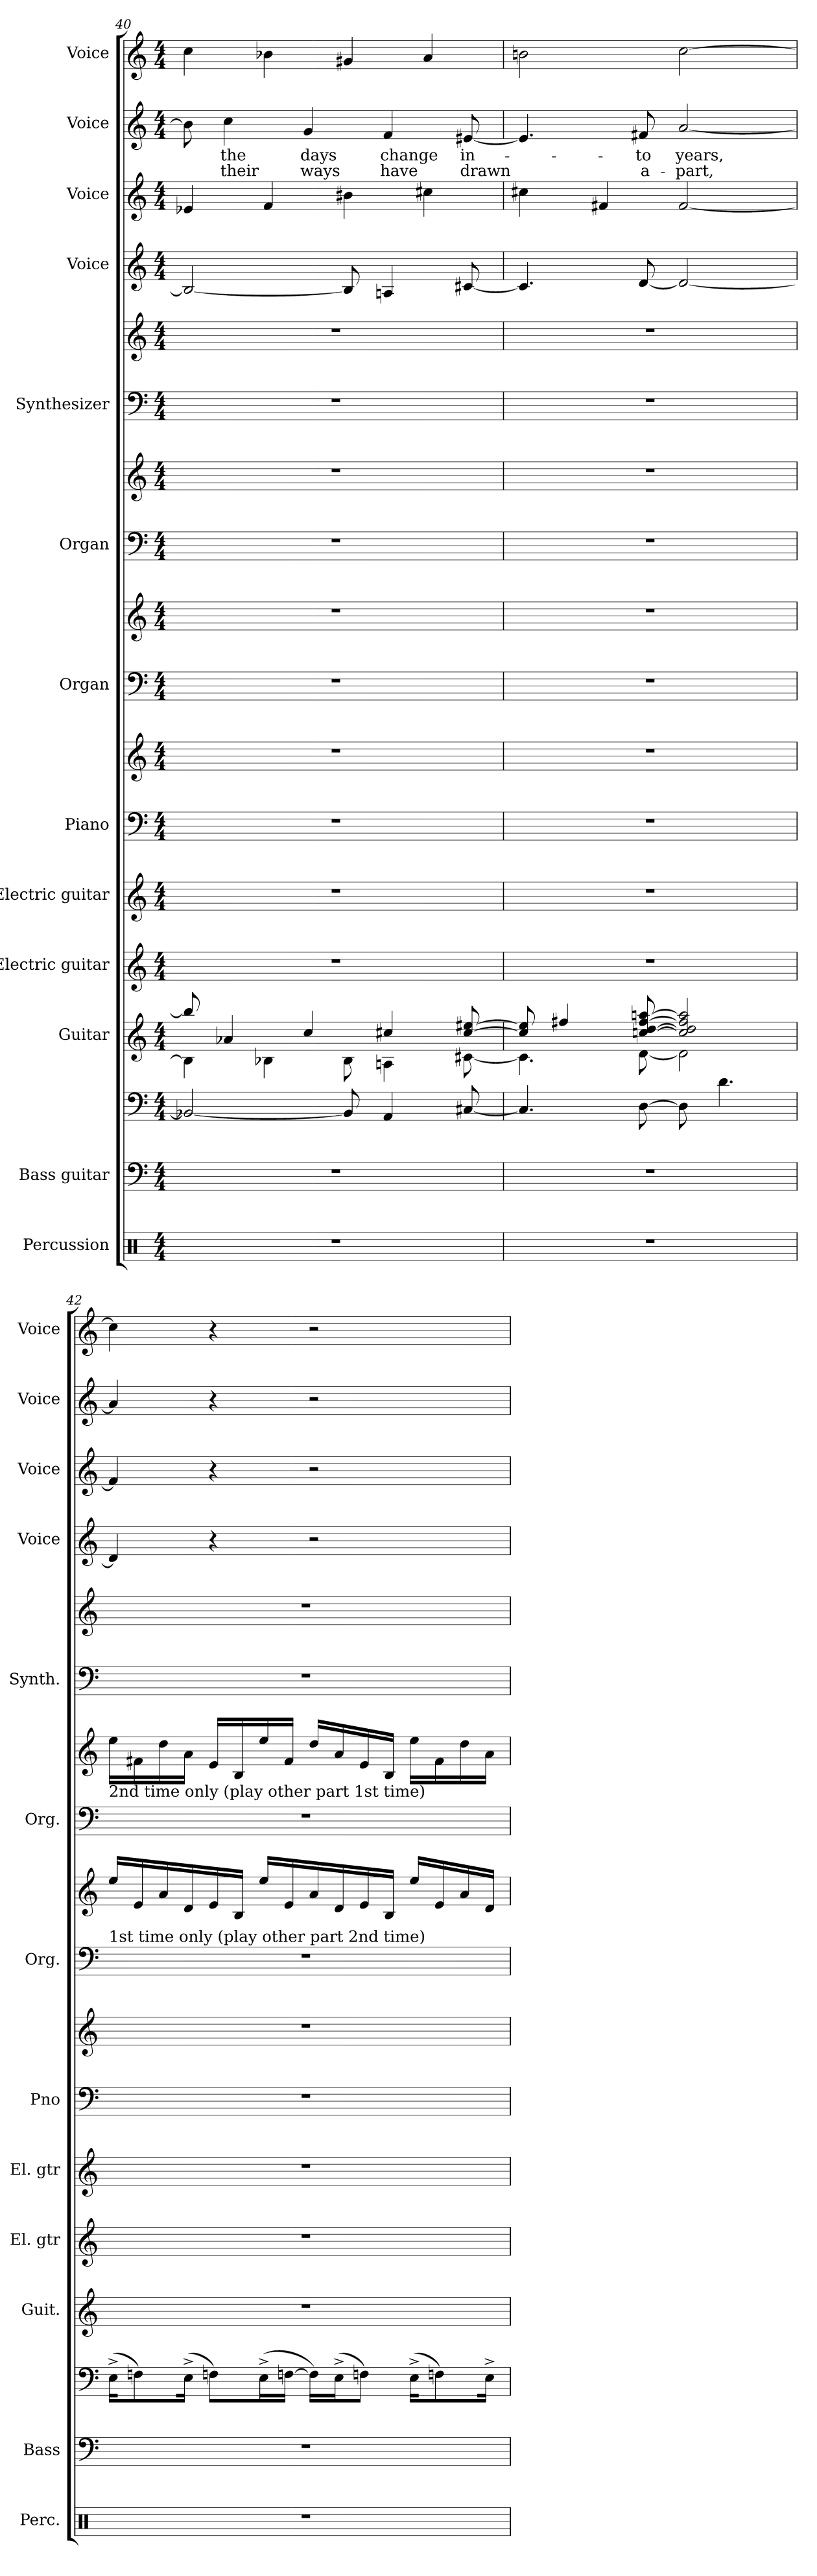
**kern	**kern	**kern	**kern	**kern	**kern	**kern	**kern	**kern	**kern	**kern	**kern	**kern	**kern	**kern	**kern	**kern	**text	**text	**kern
*part13	*part12	*part12	*part11	*part10	*part9	*part8	*part8	*part7	*part7	*part6	*part6	*part5	*part5	*part4	*part3	*part2	*part2	*part2	*part1
*staff18	*staff17	*staff16	*staff15	*staff14	*staff13	*staff12	*staff11	*staff10	*staff9	*staff8	*staff7	*staff6	*staff5	*staff4	*staff3	*staff2	*staff2	*staff2	*staff1
*I"Percussion	*I"Bass guitar	*	*I"Guitar	*I"Electric guitar	*I"Electric guitar	*I"Piano	*	*I"Organ	*	*I"Organ	*	*I"Synthesizer	*	*I"Voice	*I"Voice	*I"Voice	*	*	*I"Voice
*I'Perc.	*I'Bass	*	*I'Guit.	*I'El. gtr	*I'El. gtr	*I'Pno	*	*I'Org.	*	*I'Org.	*	*I'Synth.	*	*I'Voice	*I'Voice	*I'Voice	*	*	*I'Voice
*clefX	*clefF4	*clefF4	*clefG2	*clefG2	*clefG2	*clefF4	*clefG2	*clefF4	*clefG2	*clefF4	*clefG2	*clefF4	*clefG2	*clefG2	*clefG2	*clefG2	*	*	*clefG2
*	*ITrd7c12	*ITrd7c12	*ITrd7c12	*ITrd7c12	*ITrd7c12	*	*	*	*	*	*	*	*	*	*	*	*	*	*
*k[]	*k[]	*k[]	*k[]	*k[]	*k[]	*k[]	*k[]	*k[]	*k[]	*k[]	*k[]	*k[]	*k[]	*k[]	*k[]	*k[]	*	*	*k[]
*C:	*C:	*C:	*C:	*C:	*C:	*C:	*C:	*C:	*C:	*C:	*C:	*C:	*C:	*C:	*C:	*C:	*	*	*C:
*M4/4	*M4/4	*M4/4	*M4/4	*M4/4	*M4/4	*M4/4	*M4/4	*M4/4	*M4/4	*M4/4	*M4/4	*M4/4	*M4/4	*M4/4	*M4/4	*M4/4	*	*	*M4/4
=40	=40	=40	=40	=40	=40	=40	=40	=40	=40	=40	=40	=40	=40	=40	=40	=40	=40	=40	=40
*	*	*	*^	*	*	*	*	*	*	*	*	*	*	*	*	*	*	*	*
1r	1r	2BBB-Xi/_<	8b-i/]	4BB-i\]	1r	1r	1r	1r	1r	1r	1r	1r	1r	1r	2B-i/_<	4e-Xi/	8b-i\]	.	.	4cci\
!	!	!	!	!	!	!	!	!	!	!	!	!	!	!	!	!	!	!LO:LY:b:color=#000000	!LO:LY:b:color=#000000	!
.	.	.	4A-Xi/	.	.	.	.	.	.	.	.	.	.	.	.	.	4cci\	the	their	.
.	.	.	.	4BB-Xi\	.	.	.	.	.	.	.	.	.	.	.	4fi/	.	.	.	4b-Xi\
!	!	!	!	!	!	!	!	!	!	!	!	!	!	!	!	!	!	!LO:LY:b:color=#000000	!LO:LY:b:color=#000000	!
.	.	.	4ci/	.	.	.	.	.	.	.	.	.	.	.	.	.	4gi/	days	ways	.
.	.	8BBB-i/]	.	8BB-i\	.	.	.	.	.	.	.	.	.	.	8B-i/]	4b#Xi\	.	.	.	4g#Xi/
!	!	!	!	!	!	!	!	!	!	!	!	!	!	!	!	!	!	!LO:LY:b:color=#000000	!LO:LY:b:color=#000000	!
.	.	4AAAi/	4c#Xi/	4AAni\	.	.	.	.	.	.	.	.	.	.	4Ani/	.	4fi/	change	have	.
.	.	.	.	.	.	.	.	.	.	.	.	.	.	.	.	4cc#Xi\	.	.	.	4ai/
!	!	!	!	!	!	!	!	!	!	!	!	!	!	!	!	!	!	!LO:LY:b:color=#000000	!LO:LY:b:color=#000000	!
.	.	[<8CC#Xi/	[>8c#i/ [>8e#Xi	[<8C#Xi\	.	.	.	.	.	.	.	.	.	.	[<8c#Xi/	.	[<8e#Xi/	in-	drawn	.
!!LO:PB:g=z
=41	=41	=41	=41	=41	=41	=41	=41	=41	=41	=41	=41	=41	=41	=41	=41	=41	=41	=41	=41	=41
1r	1r	4.CC#i/]	8c#i/] 8e#i]	4.C#i\]	1r	1r	1r	1r	1r	1r	1r	1r	1r	1r	4.c#i/]	4cc#Xi\	4.e#i/]	.	.	2bni\
.	.	.	4f#Xi/	.	.	.	.	.	.	.	.	.	.	.	.	.	.	.	.	.
.	.	.	.	.	.	.	.	.	.	.	.	.	.	.	.	4f#Xi/	.	.	.	.
!	!	!	!	!	!	!	!	!	!	!	!	!	!	!	!	!	!	!LO:LY:b:color=#000000	!LO:LY:b:color=#000000	!
.	.	[>8DDi\	[>8cni/ [>8di [>8f#i [>8ani	[<8Di\	.	.	.	.	.	.	.	.	.	.	[<8di/	.	8f#Xi/	-to	a-	.
!	!	!	!	!	!	!	!	!	!	!	!	!	!	!	!	!	!	!LO:LY:b:color=#000000	!LO:LY:b:color=#000000	!
.	.	8DDi\]	2ci/] 2di] 2f#i] 2ai]	2Di\]	.	.	.	.	.	.	.	.	.	.	2di/_<	[<2f#i/	[<2ai/	years,	-part,	[>2cci\
.	.	4.Di\	.	.	.	.	.	.	.	.	.	.	.	.	.	.	.	.	.	.
*	*	*	*v	*v	*	*	*	*	*	*	*	*	*	*	*	*	*	*	*	*
=42	=42	=42	=42	=42	=42	=42	=42	=42	=42	=42	=42	=42	=42	=42	=42	=42	=42	=42	=42
!	!	!	!	!	!	!	!	!	!	!	!LO:TX:b:t=2nd time only (play other part 1st time)	!	!	!	!	!	!	!	!
!	!	!	!	!	!	!	!	!LO:TX:a:t=1st time only (play other part 2nd time)	!	!	!	!	!	!	!	!	!	!	!
1r	1r	(16EE^i\KL	1r	1r	1r	1r	1r	1r	16eei/LL	1r	16eei\LL	1r	1r	4di/]	4f#i/]	4ai/]	.	.	4cci\]
.	.	8FFni\)	.	.	.	.	.	.	16ei/	.	16f#Xi\	.	.	.	.	.	.	.	.
.	.	.	.	.	.	.	.	.	16ai/	.	16ddi\	.	.	.	.	.	.	.	.
.	.	(16EE^i\Jk	.	.	.	.	.	.	16di/	.	16ai\JJ	.	.	.	.	.	.	.	.
.	.	8FFni\L)	.	.	.	.	.	.	16ei/	.	16ei/LL	.	.	4r	4r	4r	.	.	4r
.	.	.	.	.	.	.	.	.	16Bi/JJ	.	16Bi/	.	.	.	.	.	.	.	.
.	.	(16EE^i\L	.	.	.	.	.	.	16eei/LL	.	16eei/	.	.	.	.	.	.	.	.
.	.	[>16FFni\JJ	.	.	.	.	.	.	16ei/	.	16f#i/JJ	.	.	.	.	.	.	.	.
.	.	16FFni\LL])	.	.	.	.	.	.	16ai/	.	16ddi/LL	.	.	2r	2r	2r	.	.	2r
.	.	(16EE^i\J	.	.	.	.	.	.	16di/	.	16ai/	.	.	.	.	.	.	.	.
.	.	8FFni\J)	.	.	.	.	.	.	16ei/	.	16ei/	.	.	.	.	.	.	.	.
.	.	.	.	.	.	.	.	.	16Bi/JJ	.	16Bi/JJ	.	.	.	.	.	.	.	.
.	.	(16EE^i\KL	.	.	.	.	.	.	16eei/LL	.	16eei\LL	.	.	.	.	.	.	.	.
.	.	8FFni\)	.	.	.	.	.	.	16ei/	.	16f#i\	.	.	.	.	.	.	.	.
.	.	.	.	.	.	.	.	.	16ai/	.	16ddi\	.	.	.	.	.	.	.	.
.	.	16EE^i\Jk	.	.	.	.	.	.	16di/JJ	.	16ai\JJ	.	.	.	.	.	.	.	.
=	=	=	=	=	=	=	=	=	=	=	=	=	=	=	=	=	=	=	=
*-	*-	*-	*-	*-	*-	*-	*-	*-	*-	*-	*-	*-	*-	*-	*-	*-	*-	*-	*-
